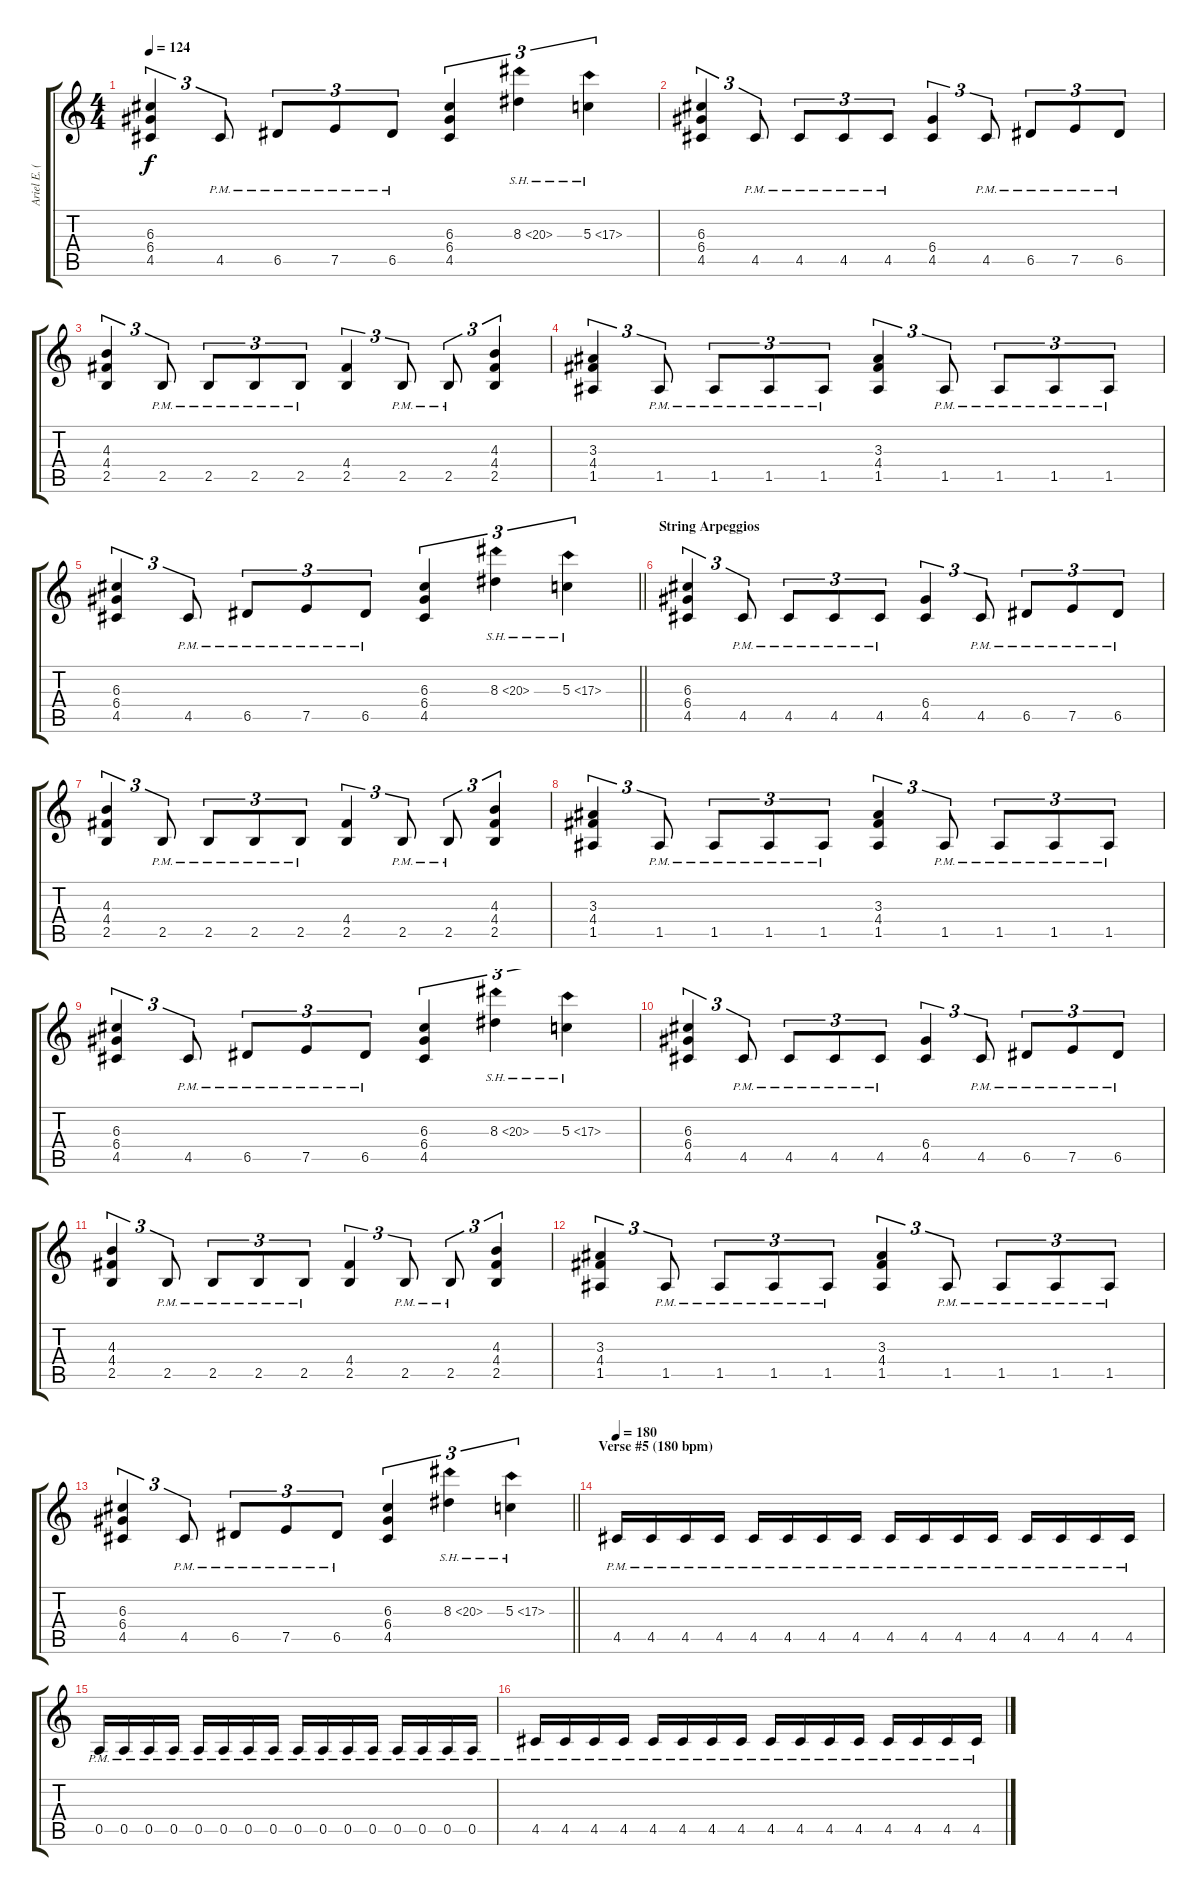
\track ("Ariel E. (Rhythm Guitar)" "Ariel E. (") {instrument distortionguitar}
\staff {score tabs}
\tuning (E4 B3 G3 D3 A2 E2) {hide}
\ts (4 4)
\tempo 124
\clef g2
\ks c
(6.3 6.4 4.5).4{tu (3 2) dy f} 4.5{pm}.8{tu (3 2)} 6.5{pm}.8{tu (3 2)} 7.5{pm}.8{tu (3 2)} 6.5{pm}.8{tu (3 2)} (6.3 6.4 4.5).4{tu (3 2)} 8.3{sh 12}.4{tu (3 2)} 5.3{sh 12}.4{tu (3 2)} |
(6.3 6.4 4.5).4{tu (3 2)} 4.5{pm}.8{tu (3 2)} 4.5{pm}.8{tu (3 2)} 4.5{pm}.8{tu (3 2)} 4.5{pm}.8{tu (3 2)} (6.4 4.5).4{tu (3 2)} 4.5{pm}.8{tu (3 2)} 6.5{pm}.8{tu (3 2)} 7.5{pm}.8{tu (3 2)} 6.5{pm}.8{tu (3 2)} |
(4.3 4.4 2.5).4{tu (3 2)} 2.5{pm}.8{tu (3 2)} 2.5{pm}.8{tu (3 2)} 2.5{pm}.8{tu (3 2)} 2.5{pm}.8{tu (3 2)} (4.4 2.5).4{tu (3 2)} 2.5{pm}.8{tu (3 2)} 2.5{pm}.8{tu (3 2)} (4.3 4.4 2.5).4{tu (3 2)} |
(3.3 4.4 1.5).4{tu (3 2)} 1.5{pm}.8{tu (3 2)} 1.5{pm}.8{tu (3 2)} 1.5{pm}.8{tu (3 2)} 1.5{pm}.8{tu (3 2)} (3.3 4.4 1.5).4{tu (3 2)} 1.5{pm}.8{tu (3 2)} 1.5{pm}.8{tu (3 2)} 1.5{pm}.8{tu (3 2)} 1.5{pm}.8{tu (3 2)} |
\barLineRight lightlight
(6.3 6.4 4.5).4{tu (3 2)} 4.5{pm}.8{tu (3 2)} 6.5{pm}.8{tu (3 2)} 7.5{pm}.8{tu (3 2)} 6.5{pm}.8{tu (3 2)} (6.3 6.4 4.5).4{tu (3 2)} 8.3{sh 12}.4{tu (3 2)} 5.3{sh 12}.4{tu (3 2)} |
\section ("" "String Arpeggios")
(6.3 6.4 4.5).4{tu (3 2)} 4.5{pm}.8{tu (3 2)} 4.5{pm}.8{tu (3 2)} 4.5{pm}.8{tu (3 2)} 4.5{pm}.8{tu (3 2)} (6.4 4.5).4{tu (3 2)} 4.5{pm}.8{tu (3 2)} 6.5{pm}.8{tu (3 2)} 7.5{pm}.8{tu (3 2)} 6.5{pm}.8{tu (3 2)} |
(4.3 4.4 2.5).4{tu (3 2)} 2.5{pm}.8{tu (3 2)} 2.5{pm}.8{tu (3 2)} 2.5{pm}.8{tu (3 2)} 2.5{pm}.8{tu (3 2)} (4.4 2.5).4{tu (3 2)} 2.5{pm}.8{tu (3 2)} 2.5{pm}.8{tu (3 2)} (4.3 4.4 2.5).4{tu (3 2)} |
(3.3 4.4 1.5).4{tu (3 2)} 1.5{pm}.8{tu (3 2)} 1.5{pm}.8{tu (3 2)} 1.5{pm}.8{tu (3 2)} 1.5{pm}.8{tu (3 2)} (3.3 4.4 1.5).4{tu (3 2)} 1.5{pm}.8{tu (3 2)} 1.5{pm}.8{tu (3 2)} 1.5{pm}.8{tu (3 2)} 1.5{pm}.8{tu (3 2)} |
(6.3 6.4 4.5).4{tu (3 2)} 4.5{pm}.8{tu (3 2)} 6.5{pm}.8{tu (3 2)} 7.5{pm}.8{tu (3 2)} 6.5{pm}.8{tu (3 2)} (6.3 6.4 4.5).4{tu (3 2)} 8.3{sh 12}.4{tu (3 2)} 5.3{sh 12}.4{tu (3 2)} |
(6.3 6.4 4.5).4{tu (3 2)} 4.5{pm}.8{tu (3 2)} 4.5{pm}.8{tu (3 2)} 4.5{pm}.8{tu (3 2)} 4.5{pm}.8{tu (3 2)} (6.4 4.5).4{tu (3 2)} 4.5{pm}.8{tu (3 2)} 6.5{pm}.8{tu (3 2)} 7.5{pm}.8{tu (3 2)} 6.5{pm}.8{tu (3 2)} |
(4.3 4.4 2.5).4{tu (3 2)} 2.5{pm}.8{tu (3 2)} 2.5{pm}.8{tu (3 2)} 2.5{pm}.8{tu (3 2)} 2.5{pm}.8{tu (3 2)} (4.4 2.5).4{tu (3 2)} 2.5{pm}.8{tu (3 2)} 2.5{pm}.8{tu (3 2)} (4.3 4.4 2.5).4{tu (3 2)} |
(3.3 4.4 1.5).4{tu (3 2)} 1.5{pm}.8{tu (3 2)} 1.5{pm}.8{tu (3 2)} 1.5{pm}.8{tu (3 2)} 1.5{pm}.8{tu (3 2)} (3.3 4.4 1.5).4{tu (3 2)} 1.5{pm}.8{tu (3 2)} 1.5{pm}.8{tu (3 2)} 1.5{pm}.8{tu (3 2)} 1.5{pm}.8{tu (3 2)} |
\barLineRight lightlight
(6.3 6.4 4.5).4{tu (3 2)} 4.5{pm}.8{tu (3 2)} 6.5{pm}.8{tu (3 2)} 7.5{pm}.8{tu (3 2)} 6.5{pm}.8{tu (3 2)} (6.3 6.4 4.5).4{tu (3 2)} 8.3{sh 12}.4{tu (3 2)} 5.3{sh 12}.4{tu (3 2)} |
\section ("" "Verse #5 (180 bpm)")
\tempo 180
4.5{pm}.16 4.5{pm}.16 4.5{pm}.16 4.5{pm}.16 4.5{pm}.16 4.5{pm}.16 4.5{pm}.16 4.5{pm}.16 4.5{pm}.16 4.5{pm}.16 4.5{pm}.16 4.5{pm}.16 4.5{pm}.16 4.5{pm}.16 4.5{pm}.16 4.5{pm}.16 |
0.5{pm}.16 0.5{pm}.16 0.5{pm}.16 0.5{pm}.16 0.5{pm}.16 0.5{pm}.16 0.5{pm}.16 0.5{pm}.16 0.5{pm}.16 0.5{pm}.16 0.5{pm}.16 0.5{pm}.16 0.5{pm}.16 0.5{pm}.16 0.5{pm}.16 0.5{pm}.16 |
4.5{pm}.16 4.5{pm}.16 4.5{pm}.16 4.5{pm}.16 4.5{pm}.16 4.5{pm}.16 4.5{pm}.16 4.5{pm}.16 4.5{pm}.16 4.5{pm}.16 4.5{pm}.16 4.5{pm}.16 4.5{pm}.16 4.5{pm}.16 4.5{pm}.16 4.5{pm}.16
